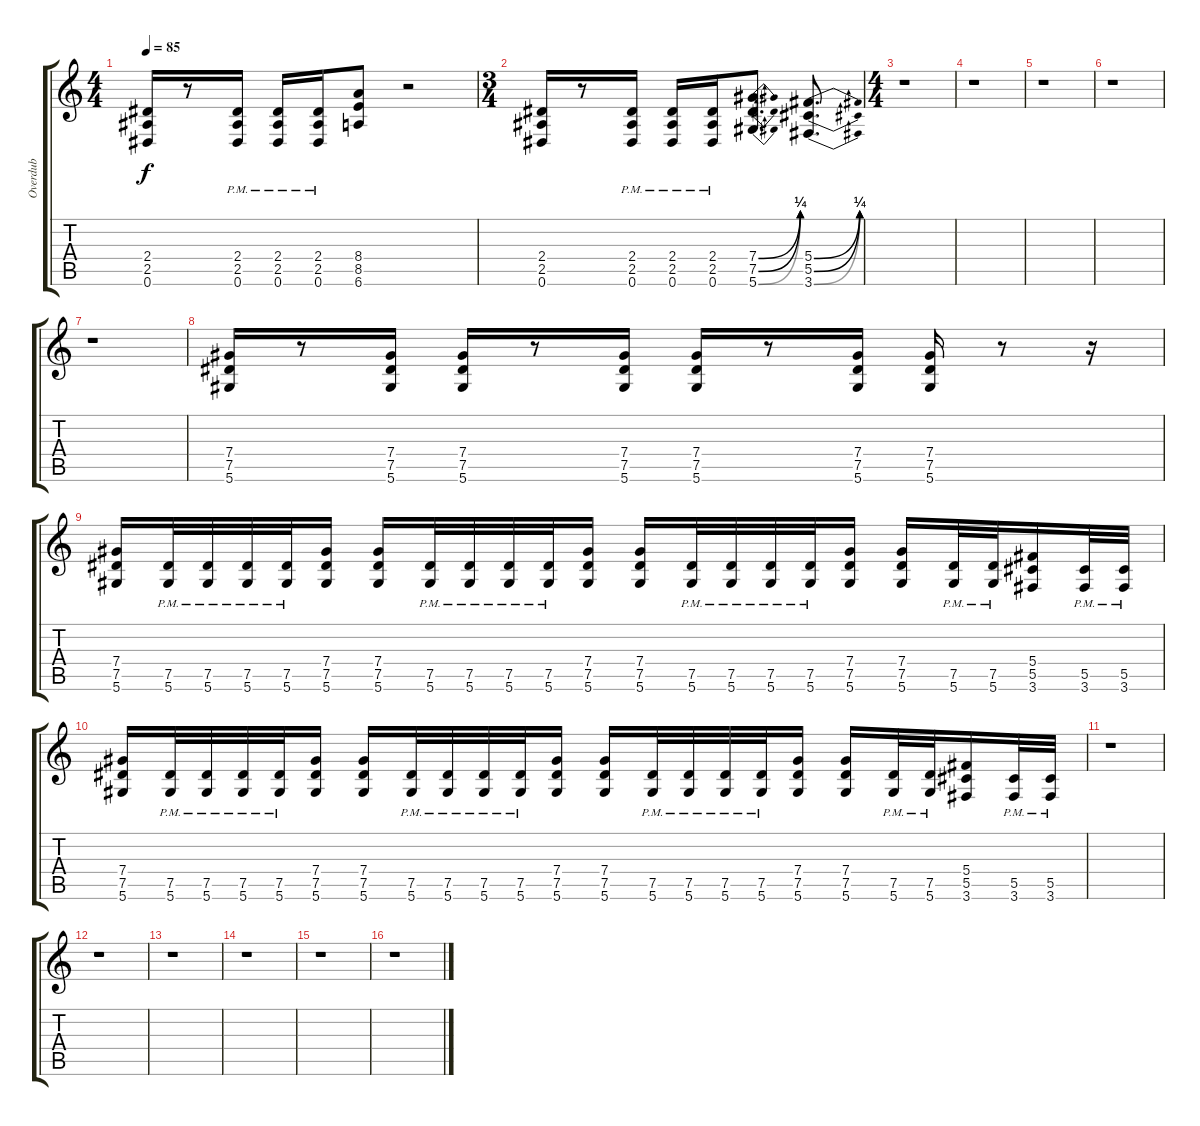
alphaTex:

\track ("Overdub" "Overdub") {instrument overdrivenguitar}
\staff {score tabs}
\tuning (Eb4 Bb3 Gb3 Db3 Ab2 Eb2) {hide}
\ts (4 4)
\tempo 85
\clef g2
\ks c
(2.4 2.5 0.6).16{dy f} r.8 (2.4{pm} 2.5{pm} 0.6{pm}).16 (2.4{pm} 2.5{pm} 0.6{pm}).16 (2.4{pm} 2.5{pm} 0.6{pm}).16 (8.4 8.5 6.6).8 r.2 |
\ts (3 4)
(2.4 2.5 0.6).16 r.8 (2.4{pm} 2.5{pm} 0.6{pm}).16 (2.4{pm} 2.5{pm} 0.6{pm}).16 (2.4{pm} 2.5{pm} 0.6{pm}).16 (7.4{be (bend 0 0 60 1)} 7.5{be (bend 0 0 60 1)} 5.6{be (bend 0 0 60 1)}).8{d} (5.4{be (bend 0 0 60 1)} 5.5{be (bend 0 0 60 1)} 3.6{be (bend 0 0 60 1)}).8{d} |
\ts (4 4)
r.1 |
r.1 |
r.1 |
r.1 |
r.1 |
(7.4 7.5 5.6).16 r.8 (7.4 7.5 5.6).16 (7.4 7.5 5.6).16 r.8 (7.4 7.5 5.6).16 (7.4 7.5 5.6).16 r.8 (7.4 7.5 5.6).16 (7.4 7.5 5.6).16 r.8 r.16 |
(7.4 7.5 5.6).16 (7.5{pm} 5.6{pm}).32 (7.5{pm} 5.6{pm}).32 (7.5{pm} 5.6{pm}).32 (7.5{pm} 5.6{pm}).32 (7.4 7.5 5.6).16 (7.4 7.5 5.6).16 (7.5{pm} 5.6{pm}).32 (7.5{pm} 5.6{pm}).32 (7.5{pm} 5.6{pm}).32 (7.5{pm} 5.6{pm}).32 (7.4 7.5 5.6).16 (7.4 7.5 5.6).16 (7.5{pm} 5.6{pm}).32 (7.5{pm} 5.6{pm}).32 (7.5{pm} 5.6{pm}).32 (7.5{pm} 5.6{pm}).32 (7.4 7.5 5.6).16 (7.4 7.5 5.6).16 (7.5{pm} 5.6{pm}).32 (7.5{pm} 5.6{pm}).32 (5.4 5.5 3.6).16 (5.5{pm} 3.6{pm}).32 (5.5{pm} 3.6{pm}).32 |
(7.4 7.5 5.6).16 (7.5{pm} 5.6{pm}).32 (7.5{pm} 5.6{pm}).32 (7.5{pm} 5.6{pm}).32 (7.5{pm} 5.6{pm}).32 (7.4 7.5 5.6).16 (7.4 7.5 5.6).16 (7.5{pm} 5.6{pm}).32 (7.5{pm} 5.6{pm}).32 (7.5{pm} 5.6{pm}).32 (7.5{pm} 5.6{pm}).32 (7.4 7.5 5.6).16 (7.4 7.5 5.6).16 (7.5{pm} 5.6{pm}).32 (7.5{pm} 5.6{pm}).32 (7.5{pm} 5.6{pm}).32 (7.5{pm} 5.6{pm}).32 (7.4 7.5 5.6).16 (7.4 7.5 5.6).16 (7.5{pm} 5.6{pm}).32 (7.5{pm} 5.6{pm}).32 (5.4 5.5 3.6).16 (5.5{pm} 3.6{pm}).32 (5.5{pm} 3.6{pm}).32 |
r.1 |
r.1 |
r.1 |
r.1 |
r.1 |
r.1
